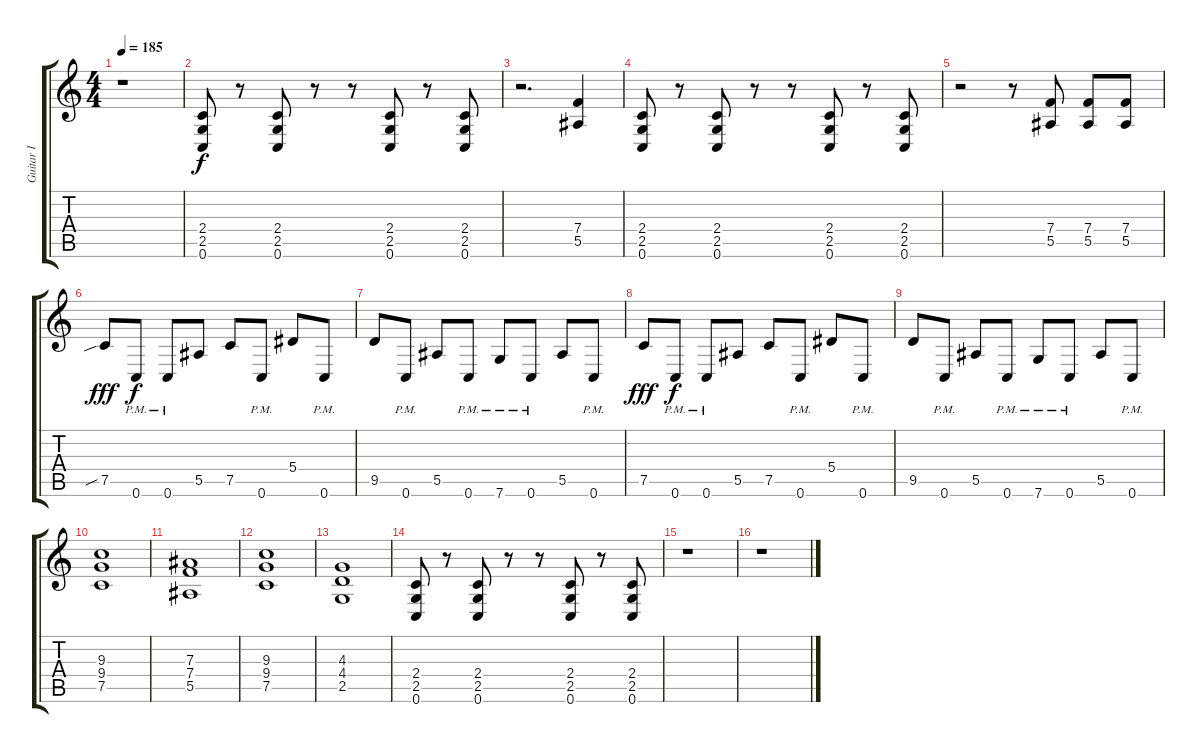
\track ("Guitar I" "Guitar I") {instrument distortionguitar}
\staff {score tabs}
\tuning (C4 G3 Eb3 Bb2 F2 C2) {hide}
\ts (4 4)
\tempo 185
\clef g2
\ks c
r.1{dy f} |
(2.4 2.5 0.6).8 r.8 (2.4 2.5 0.6).8 r.8 r.8 (2.4 2.5 0.6).8 r.8 (2.4 2.5 0.6).8 |
r.2{d} (7.4 5.5).4 |
(2.4 2.5 0.6).8 r.8 (2.4 2.5 0.6).8 r.8 r.8 (2.4 2.5 0.6).8 r.8 (2.4 2.5 0.6).8 |
r.2 r.8 (7.4 5.5).8 (7.4 5.5).8 (7.4 5.5).8 |
7.5{sib}.8{dy fff volume 16 instrument overdrivenguitar} 0.6{pm}.8{dy f} 0.6{pm}.8 5.5.8 7.5.8 0.6{pm}.8 5.4.8 0.6{pm}.8 |
9.5.8 0.6{pm}.8 5.5.8 0.6{pm}.8 7.6{pm}.8 0.6{pm}.8 5.5.8 0.6{pm}.8 |
7.5.8{dy fff} 0.6{pm}.8{dy f} 0.6{pm}.8 5.5.8 7.5.8 0.6{pm}.8 5.4.8 0.6{pm}.8 |
9.5.8 0.6{pm}.8 5.5.8 0.6{pm}.8 7.6{pm}.8 0.6{pm}.8 5.5.8 0.6{pm}.8 |
(9.3 9.4 7.5).1{volume 13 instrument distortionguitar} |
(7.3 7.4 5.5).1 |
(9.3 9.4 7.5).1 |
(4.3 4.4 2.5).1 |
(2.4 2.5 0.6).8 r.8 (2.4 2.5 0.6).8 r.8 r.8 (2.4 2.5 0.6).8 r.8 (2.4 2.5 0.6).8 |
r.1 |
r.1
